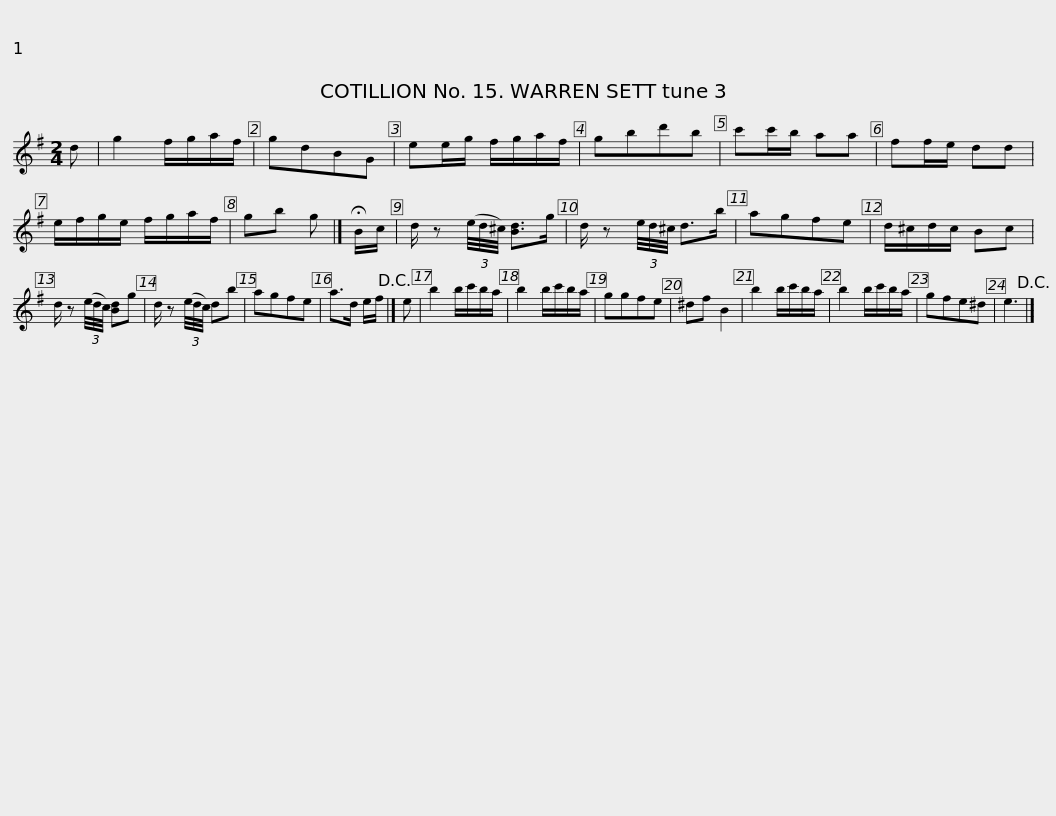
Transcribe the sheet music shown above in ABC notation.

X:1
L:1/8
M:2/4
I:linebreak $
K:G
V:1 treble
V:1
 d | g2 f/g/a/f/ | gdBG | ee/g/ f/g/a/f/ | gbd'b | %5
 c'c'/b/ aa | ff/e/ dd | e/f/g/e/ f/g/a/f/ | gb g |]$ !fermata!B/c/ | %10
 d/ z (3(e/4d/4^c/4) [Bd]>g | d/ z (3e/4d/4^c/4 d>b | agfe | d/^c/d/c/ Bc | d/ z (3(e/4d/4c/4) [Bd]g | %15
 d/ z (3(e/4d/4c/4) db | agfe |$ a>d e/f/!D.C.! |] e | b2 b/c'/b/a/ | %20
 b2 b/c'/b/a/ | ggfe | ^df B2 | b2 b/c'/b/a/ | b2 b/c'/b/a/ | %25
 gfe^d |$ e3!D.C.! |] %27
